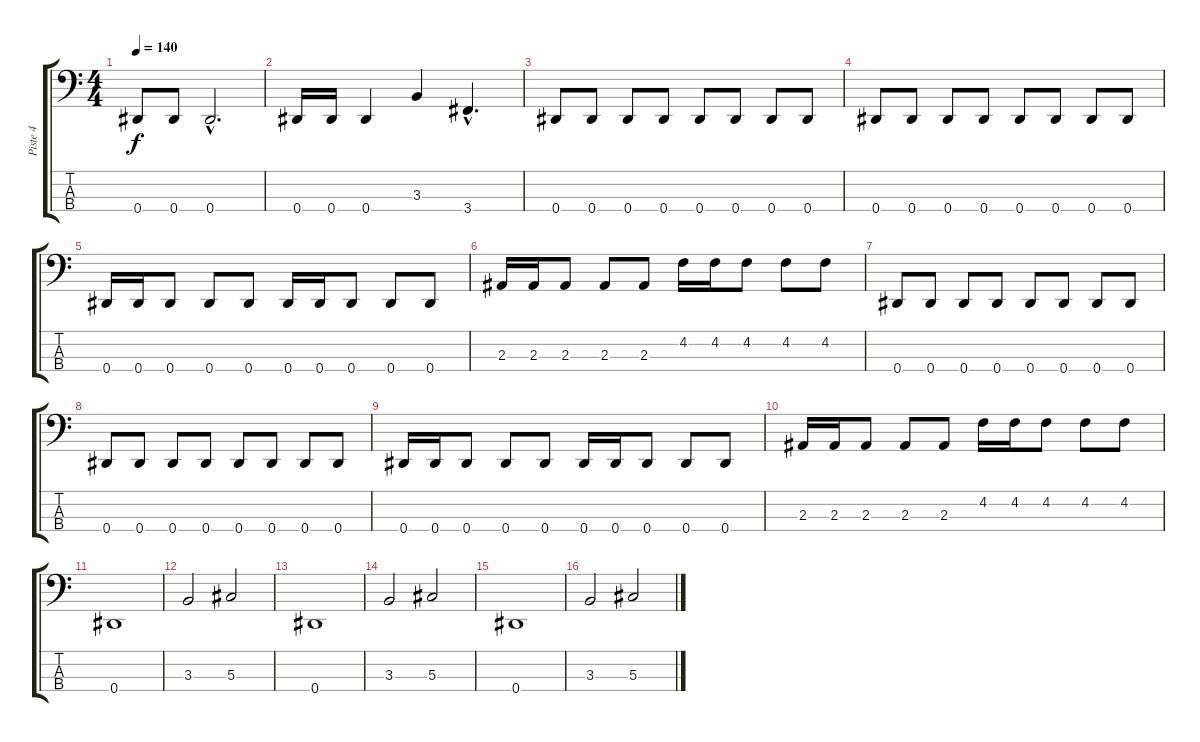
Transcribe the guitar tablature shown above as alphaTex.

\track ("Piste 4" "Piste 4") {instrument electricbassfinger}
\staff {score tabs}
\tuning (Gb2 Db2 Ab1 Eb1) {hide}
\ts (4 4)
\tempo 140
\clef f4
\ks c
0.4.8{dy f} 0.4.8 0.4{hac}.2{d} |
0.4.16 0.4.16 0.4.4 3.3.4 3.4{hac}.4{d} |
0.4.8 0.4.8 0.4.8 0.4.8 0.4.8 0.4.8 0.4.8 0.4.8 |
0.4.8 0.4.8 0.4.8 0.4.8 0.4.8 0.4.8 0.4.8 0.4.8 |
0.4.16 0.4.16 0.4.8 0.4.8 0.4.8 0.4.16 0.4.16 0.4.8 0.4.8 0.4.8 |
2.3.16 2.3.16 2.3.8 2.3.8 2.3.8 4.2.16 4.2.16 4.2.8 4.2.8 4.2.8 |
0.4.8 0.4.8 0.4.8 0.4.8 0.4.8 0.4.8 0.4.8 0.4.8 |
0.4.8 0.4.8 0.4.8 0.4.8 0.4.8 0.4.8 0.4.8 0.4.8 |
0.4.16 0.4.16 0.4.8 0.4.8 0.4.8 0.4.16 0.4.16 0.4.8 0.4.8 0.4.8 |
2.3.16 2.3.16 2.3.8 2.3.8 2.3.8 4.2.16 4.2.16 4.2.8 4.2.8 4.2.8 |
0.4.1 |
3.3.2 5.3.2 |
0.4.1 |
3.3.2 5.3.2 |
0.4.1 |
3.3.2 5.3.2
